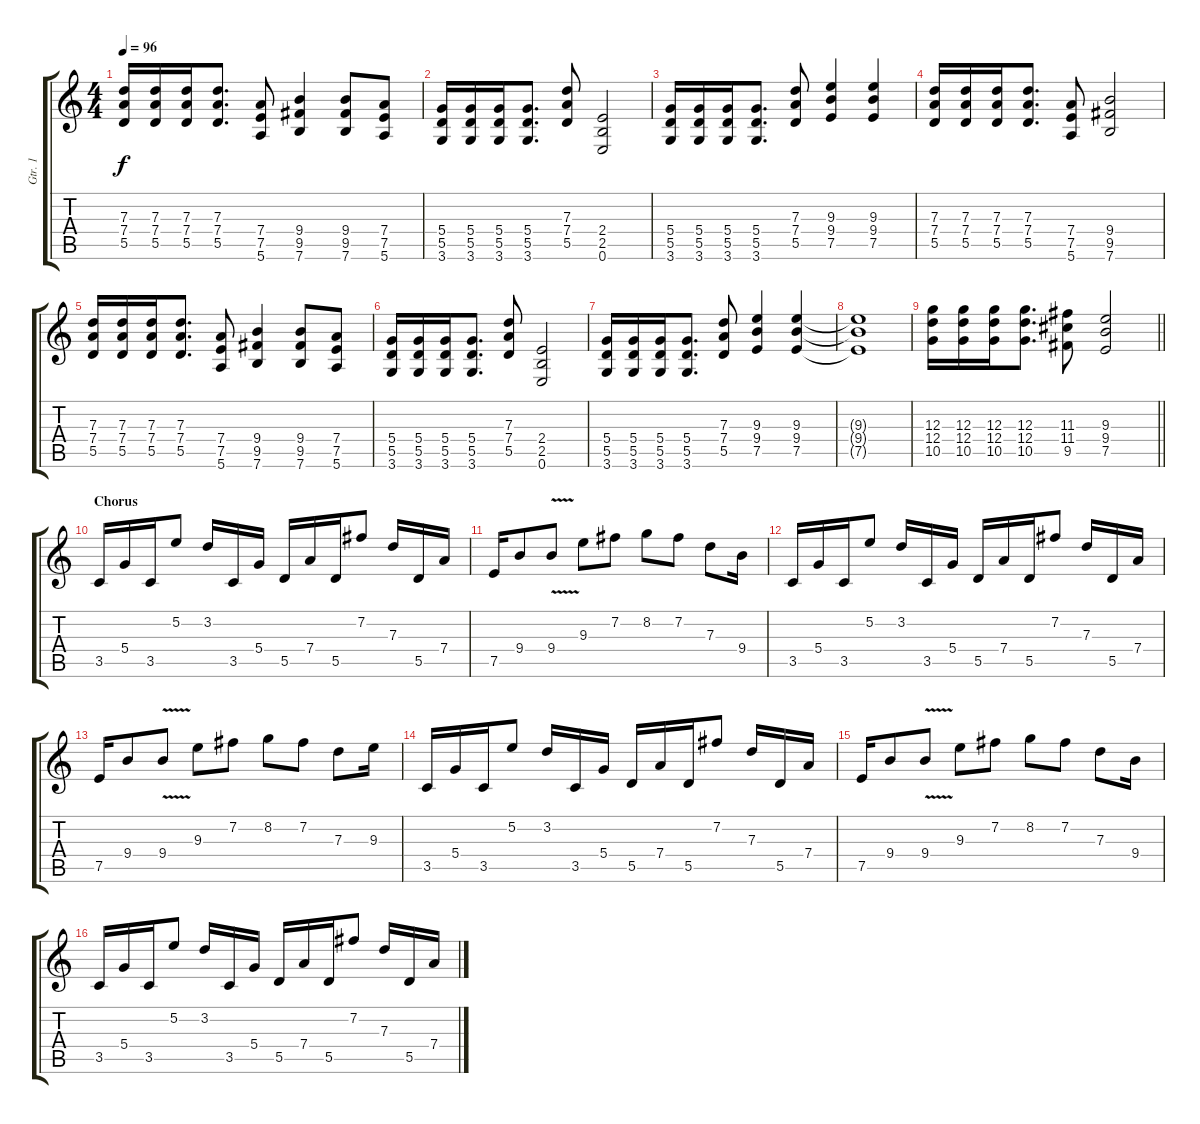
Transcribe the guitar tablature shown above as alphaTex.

\track ("Gtr. 1" "Gtr. 1") {instrument electricguitarclean}
\staff {score tabs}
\tuning (E4 B3 G3 D3 A2 E2) {hide}
\ts (4 4)
\tempo 96
\clef g2
\ks c
(7.3 7.4 5.5).16{dy f} (7.3 7.4 5.5).16 (7.3 7.4 5.5).16 (7.3 7.4 5.5).8{d} (7.4 7.5 5.6).8 (9.4 9.5 7.6).4 (9.4 9.5 7.6).8 (7.4 7.5 5.6).8 |
(5.4 5.5 3.6).16 (5.4 5.5 3.6).16 (5.4 5.5 3.6).16 (5.4 5.5 3.6).8{d} (7.3 7.4 5.5).8 (2.4 2.5 0.6).2 |
(5.4 5.5 3.6).16 (5.4 5.5 3.6).16 (5.4 5.5 3.6).16 (5.4 5.5 3.6).8{d} (7.3 7.4 5.5).8 (9.3 9.4 7.5).4 (9.3 9.4 7.5).4 |
(7.3 7.4 5.5).16 (7.3 7.4 5.5).16 (7.3 7.4 5.5).16 (7.3 7.4 5.5).8{d} (7.4 7.5 5.6).8 (9.4 9.5 7.6).2 |
(7.3 7.4 5.5).16 (7.3 7.4 5.5).16 (7.3 7.4 5.5).16 (7.3 7.4 5.5).8{d} (7.4 7.5 5.6).8 (9.4 9.5 7.6).4 (9.4 9.5 7.6).8 (7.4 7.5 5.6).8 |
(5.4 5.5 3.6).16 (5.4 5.5 3.6).16 (5.4 5.5 3.6).16 (5.4 5.5 3.6).8{d} (7.3 7.4 5.5).8 (2.4 2.5 0.6).2 |
(5.4 5.5 3.6).16 (5.4 5.5 3.6).16 (5.4 5.5 3.6).16 (5.4 5.5 3.6).8{d} (7.3 7.4 5.5).8 (9.3 9.4 7.5).4 (9.3 9.4 7.5).4 |
(9.3{t} 9.4{t} 7.5{t}).1 |
\barLineRight lightlight
(12.3 12.4 10.5).16 (12.3 12.4 10.5).16 (12.3 12.4 10.5).16 (12.3 12.4 10.5).8{d} (11.3 11.4 9.5).8 (9.3 9.4 7.5).2 |
\section ("" "Chorus")
3.5.16 5.4.16 3.5.16 5.2.8 3.2.16 3.5.16 5.4.16 5.5.16 7.4.16 5.5.16 7.2.8 7.3.16 5.5.16 7.4.16 |
7.5.16 9.4.8 9.4{v}.8 9.3.8 7.2.8 8.2.8 7.2.8 7.3.8 9.4.16 |
3.5.16 5.4.16 3.5.16 5.2.8 3.2.16 3.5.16 5.4.16 5.5.16 7.4.16 5.5.16 7.2.8 7.3.16 5.5.16 7.4.16 |
7.5.16 9.4.8 9.4{v}.8 9.3.8 7.2.8 8.2.8 7.2.8 7.3.8 9.3.16 |
3.5.16 5.4.16 3.5.16 5.2.8 3.2.16 3.5.16 5.4.16 5.5.16 7.4.16 5.5.16 7.2.8 7.3.16 5.5.16 7.4.16 |
7.5.16 9.4.8 9.4{v}.8 9.3.8 7.2.8 8.2.8 7.2.8 7.3.8 9.4.16 |
3.5.16 5.4.16 3.5.16 5.2.8 3.2.16 3.5.16 5.4.16 5.5.16 7.4.16 5.5.16 7.2.8 7.3.16 5.5.16 7.4.16
